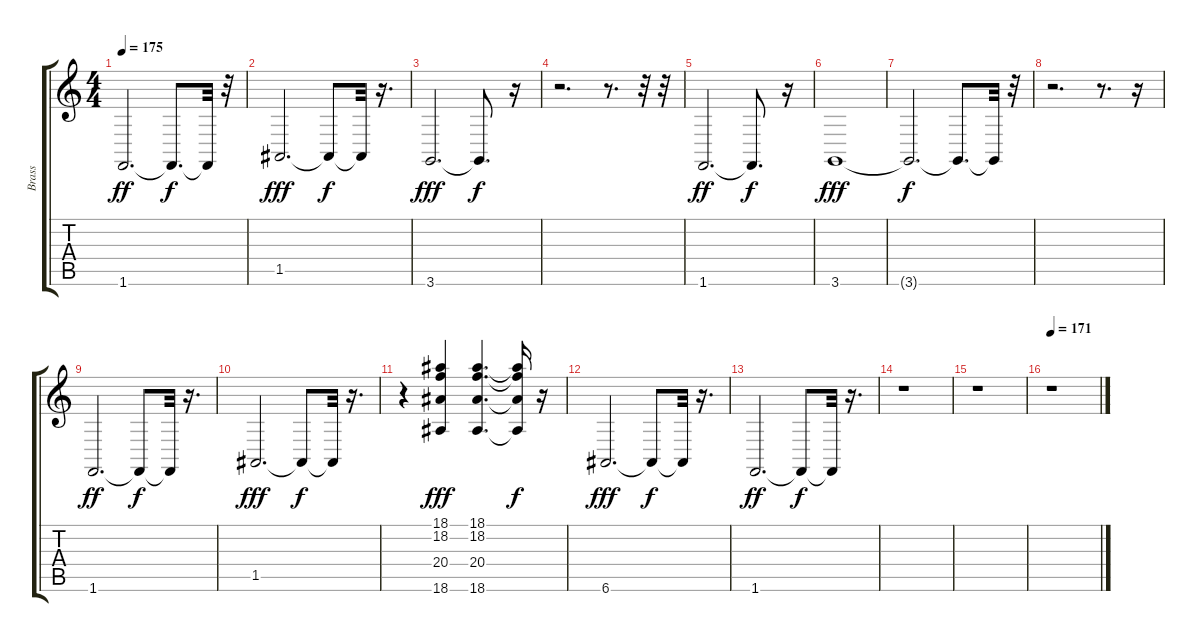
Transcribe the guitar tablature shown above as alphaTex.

\track ("Brass" "Brass") {instrument brasssection}
\staff {score tabs}
\tuning (E4 B3 G3 D3 A2 E2) {hide}
\ts (4 4)
\tempo 175
\clef g2
\ks c
1.6.2{d dy ff} 1.6{t}.8{d dy f} 1.6{t}.32 r.32 |
1.5.2{d dy fff} 1.5{t}.8{dy f} 1.5{t}.32 r.16{d} |
3.6.2{d dy fff} 3.6{t}.8{d dy f} r.16 |
r.2{d} r.8{d} r.32 r.32 |
1.6.2{d dy ff} 1.6{t}.8{d dy f} r.16 |
3.6.1{dy fff} |
3.6{t}.2{d dy f} 3.6{t}.8{d} 3.6{t}.32 r.32 |
r.2{d} r.8{d} r.16 |
1.6.2{d dy ff} 1.6{t}.8{dy f} 1.6{t}.32 r.16{d} |
1.5.2{d dy fff} 1.5{t}.8{dy f} 1.5{t}.32 r.16{d} |
r.4 (18.1 18.2 20.4 18.6).4{dy fff volume 15} (18.1 18.2 20.4 18.6).4{d} (18.1{t} 18.2{t} 20.4{t} 18.6{t}).16{dy f} r.16 |
6.6.2{d dy fff volume 12} 6.6{t}.8{dy f} 6.6{t}.32 r.16{d} |
1.6.2{d dy ff} 1.6{t}.8{dy f} 1.6{t}.32 r.16{d} |
r.1 |
r.1 |
\tempo 171
r.1
